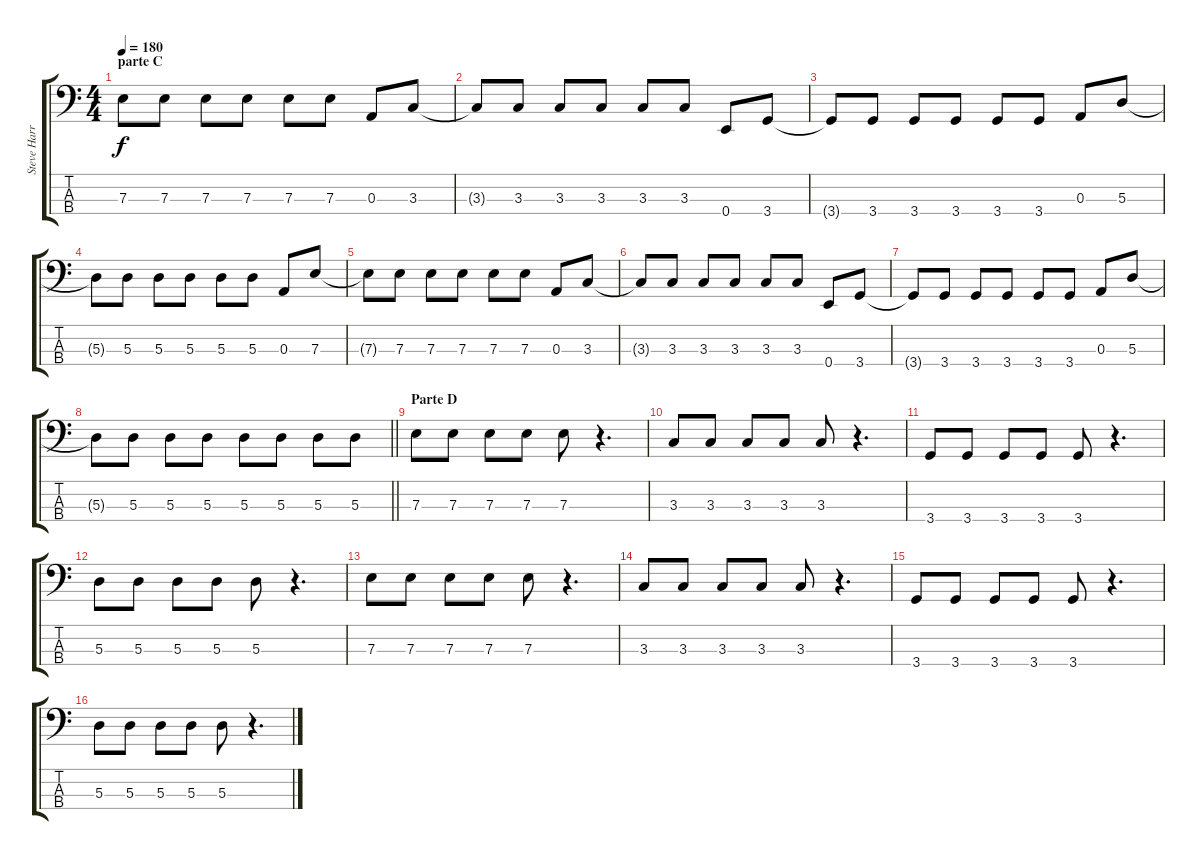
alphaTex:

\track ("Steve Harris" "Steve Harr") {instrument electricbassfinger}
\staff {score tabs}
\tuning (G2 D2 A1 E1) {hide}
\ts (4 4)
\section ("" "parte C")
\tempo 180
\clef f4
\ks c
7.3{t}.8{dy f} 7.3.8 7.3.8 7.3.8 7.3.8 7.3.8 0.3.8 3.3.8 |
3.3{t}.8 3.3.8 3.3.8 3.3.8 3.3.8 3.3.8 0.4.8 3.4.8 |
3.4{t}.8 3.4.8 3.4.8 3.4.8 3.4.8 3.4.8 0.3.8 5.3.8 |
5.3{t}.8 5.3.8 5.3.8 5.3.8 5.3.8 5.3.8 0.3.8 7.3.8 |
7.3{t}.8 7.3.8 7.3.8 7.3.8 7.3.8 7.3.8 0.3.8 3.3.8 |
3.3{t}.8 3.3.8 3.3.8 3.3.8 3.3.8 3.3.8 0.4.8 3.4.8 |
3.4{t}.8 3.4.8 3.4.8 3.4.8 3.4.8 3.4.8 0.3.8 5.3.8 |
\barLineRight lightlight
5.3{t}.8 5.3.8 5.3.8 5.3.8 5.3.8 5.3.8 5.3.8 5.3.8 |
\section ("" "Parte D")
7.3.8 7.3.8 7.3.8 7.3.8 7.3.8 r.4{d} |
3.3.8 3.3.8 3.3.8 3.3.8 3.3.8 r.4{d} |
3.4.8 3.4.8 3.4.8 3.4.8 3.4.8 r.4{d} |
5.3.8 5.3.8 5.3.8 5.3.8 5.3.8 r.4{d} |
7.3.8 7.3.8 7.3.8 7.3.8 7.3.8 r.4{d} |
3.3.8 3.3.8 3.3.8 3.3.8 3.3.8 r.4{d} |
3.4.8 3.4.8 3.4.8 3.4.8 3.4.8 r.4{d} |
5.3.8 5.3.8 5.3.8 5.3.8 5.3.8 r.4{d}
